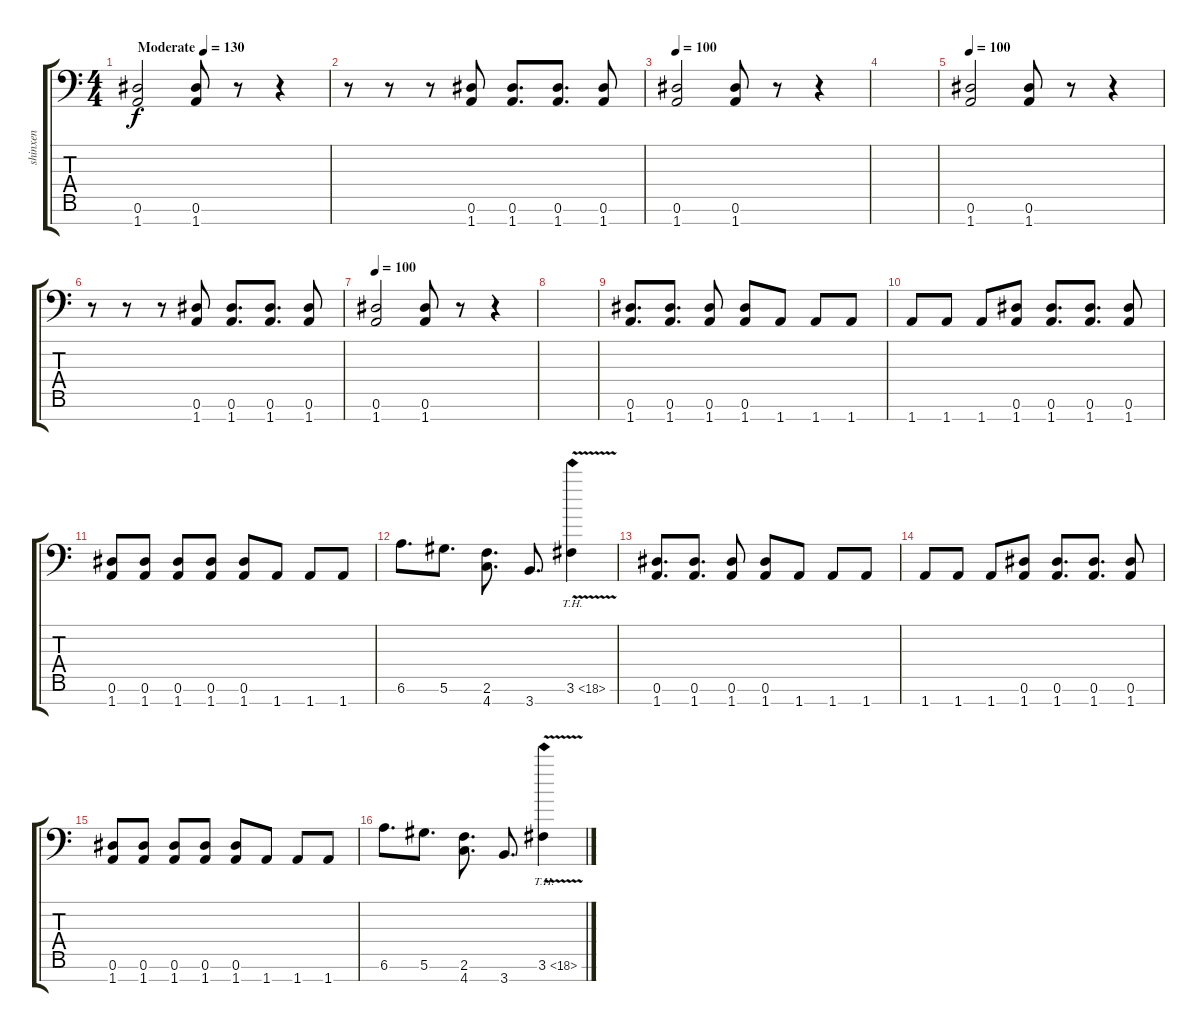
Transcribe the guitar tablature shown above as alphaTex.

\track ("shinxen" "shinxen") {instrument distortionguitar}
\staff {score tabs}
\tuning (Eb4 Bb3 F3 Db3 Ab2 Eb2 Ab1) {hide}
\ts (4 4)
\tempo (130 "Moderate")
\tempo 100
\tempo (130 "Moderate")
\clef f4
\ks c
(0.6 1.7).2{dy f instrument distortionguitar} (0.6 1.7).8 r.8 r.4 |
r.8 r.8 r.8 (0.6 1.7).8 (0.6 1.7).8{d} (0.6 1.7).8{d} (0.6 1.7).8 |
\tempo 100
(0.6 1.7).2 (0.6 1.7).8 r.8 r.4 |
|
\tempo 100
(0.6 1.7).2 (0.6 1.7).8 r.8 r.4 |
r.8 r.8 r.8 (0.6 1.7).8 (0.6 1.7).8{d} (0.6 1.7).8{d} (0.6 1.7).8 |
\tempo 100
(0.6 1.7).2 (0.6 1.7).8 r.8 r.4 |
|
(0.6 1.7).8{d} (0.6 1.7).8{d} (0.6 1.7).8 (0.6 1.7).8 1.7.8 1.7.8 1.7.8 |
1.7.8 1.7.8 1.7.8 (0.6 1.7).8 (0.6 1.7).8{d} (0.6 1.7).8{d} (0.6 1.7).8 |
(0.6 1.7).8 (0.6 1.7).8 (0.6 1.7).8 (0.6 1.7).8 (0.6 1.7).8 1.7.8 1.7.8 1.7.8 |
6.6.8{d} 5.6.8{d} (2.6 4.7).8{d} 3.7.8{d} 3.6{th 15 v}.4 |
(0.6 1.7).8{d} (0.6 1.7).8{d} (0.6 1.7).8 (0.6 1.7).8 1.7.8 1.7.8 1.7.8 |
1.7.8 1.7.8 1.7.8 (0.6 1.7).8 (0.6 1.7).8{d} (0.6 1.7).8{d} (0.6 1.7).8 |
(0.6 1.7).8 (0.6 1.7).8 (0.6 1.7).8 (0.6 1.7).8 (0.6 1.7).8 1.7.8 1.7.8 1.7.8 |
6.6.8{d} 5.6.8{d} (2.6 4.7).8{d} 3.7.8{d} 3.6{th 15 v}.4
